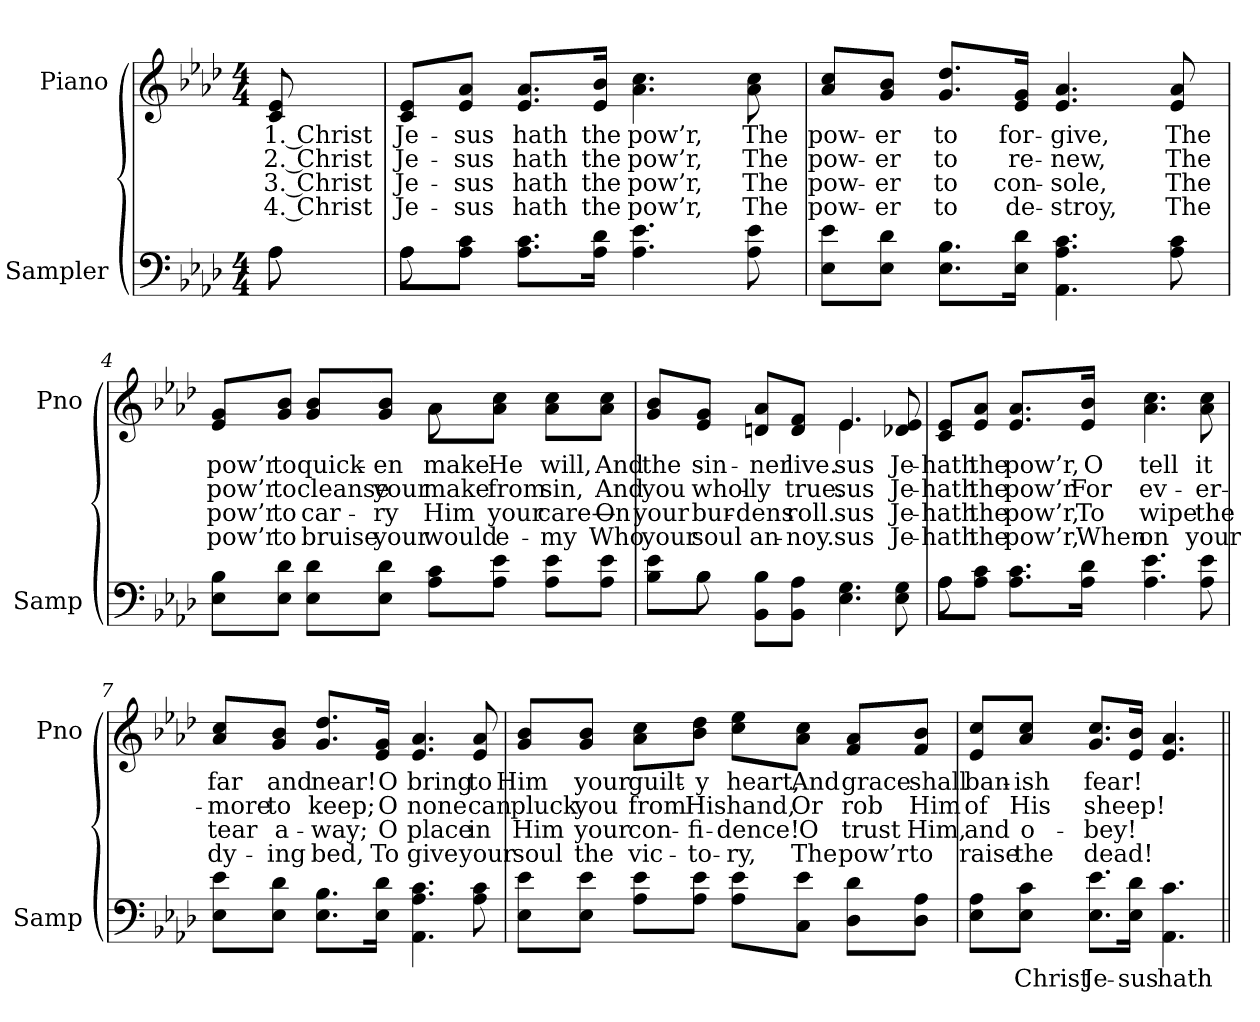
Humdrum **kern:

**kern	**text	**kern	**text	**text	**text	**text
*part2	*part2	*part1	*part1	*part1	*part1	*part1
*staff2	*staff2	*staff1	*staff1	*staff1	*staff1	*staff1
*I"Sampler	*	*I"Piano	*	*	*	*
*I'Samp	*	*I'Pno	*	*	*	*
*clefF4	*	*clefG2	*	*	*	*
*k[b-e-a-d-]	*	*k[b-e-a-d-]	*	*	*	*
*A-:	*	*A-:	*	*	*	*
*M4/4	*	*M4/4	*	*	*	*
=1	=1	=1	=1	=1	=1	=1
*^	*	*	*	*	*	*
8A-\	8A-	.	8c 8e-	1. Christ	2. Christ	3. Christ	4. Christ
=2	=2	=2	=2	=2	=2	=2	=2
8A-\L	8A-	.	8c/ 8e-/L	Je-	Je-	Je-	Je-
8A-\ 8c\J	2..ryy	.	8e-/ 8a-/J	-sus	-sus	-sus	-sus
8.A-\ 8.c\L	.	.	8.e-/ 8.a-/L	hath	hath	hath	hath
16A-\ 16d-\Jk	.	.	16e-/ 16b-/Jk	the	the	the	the
4.A- 4.e-	.	.	4.a- 4.cc	pow’r,	pow’r,	pow’r,	pow’r,
8A- 8e-	.	.	8a- 8cc	The	The	The	The
*v	*v	*	*	*	*	*	*
=3	=3	=3	=3	=3	=3	=3
8E-\ 8e-\L	.	8a-/ 8cc/L	pow-	pow-	pow-	pow-
8E-\ 8d-\J	.	8g/ 8b-/J	-er	-er	-er	-er
8.E-\ 8.B-\L	.	8.g/ 8.dd-/L	to	to	to	to
16E-\ 16d-\Jk	.	16e-/ 16g/Jk	for-	re-	con-	de-
4.AA- 4.A- 4.c	.	4.e- 4.a-	-give,	-new,	-sole,	-stroy,
8A- 8c	.	8e- 8a-	The	The	The	The
=4	=4	=4	=4	=4	=4	=4
*	*	*^	*	*	*	*
8E-\ 8B-\L	.	8e-/ 8g/L	2ryy	pow’r	pow’r	pow’r	pow’r
8E-\ 8d-\J	.	8g/ 8b-/J	.	to	to	to	to
8E-\ 8d-\L	.	8g/ 8b-/L	.	quick-	cleanse	car-	bruise
8E-\ 8d-\J	.	8g/ 8b-/J	.	-en	your	-ry	your
8A-\ 8c\L	.	8a-\L	8a-	make	make	Him	would
8A-\ 8e-\J	.	8a-\ 8cc\J	4.ryy	He	from	your	-e-
8A-\ 8e-\L	.	8a-\ 8cc\L	.	will,	sin,	care—	-my
8A-\ 8e-\J	.	8a-\ 8cc\J	.	And	And	On	Who
=5	=5	=5	=5	=5	=5	=5	=5
*^	*	*	*	*	*	*	*
8B-\ 8e-\L	8ryy	.	8g/ 8b-/L	2ryy	the	you	your	your
8B-\J	8B-	.	8e-/ 8g/J	.	sin-	whol-	bur-	soul
8BB-\ 8B-\L	2.ryy	.	8dn/ 8a-/L	.	-ner	-ly	-dens	an-
8BB-\ 8A-\J	.	.	8d/ 8f/J	.	live.	true.	roll.	-noy.
4.E- 4.G	.	.	4.e-/	4.e-	-sus	-sus	-sus	-sus
8E- 8G	.	.	8d-X 8e-	8ryy	Je-	Je-	Je-	Je-
*	*	*	*v	*v	*	*	*	*
=6	=6	=6	=6	=6	=6	=6	=6
8A-\L	8A-	.	8c/ 8e-/L	hath	hath	hath	hath
8A-\ 8c\J	2..ryy	.	8e-/ 8a-/J	the	the	the	the
8.A-\ 8.c\L	.	.	8.e-/ 8.a-/L	pow’r,	pow’r	pow’r,	pow’r,
16A-\ 16d-\Jk	.	.	16e-/ 16b-/Jk	O	For	To	When
4.A- 4.e-	.	.	4.a- 4.cc	tell	ev-	wipe	on
8A- 8e-	.	.	8a- 8cc	it	-er-	the	your
*v	*v	*	*	*	*	*	*
=7	=7	=7	=7	=7	=7	=7
8E-\ 8e-\L	.	8a-/ 8cc/L	far	-more	tear	dy-
8E-\ 8d-\J	.	8g/ 8b-/J	and	to	a-	-ing
8.E-\ 8.B-\L	.	8.g/ 8.dd-/L	near!	keep;	-way;	bed,
16E-\ 16d-\Jk	.	16e-/ 16g/Jk	O	O	O	To
4.AA- 4.A- 4.c	.	4.e- 4.a-	bring	none	place	give
8A- 8c	.	8e- 8a-	to	can	in	your
=8	=8	=8	=8	=8	=8	=8
8E-\ 8e-\L	.	8g/ 8b-/L	Him	pluck	Him	soul
8E-\ 8e-\J	.	8g/ 8b-/J	your	you	your	the
8A-\ 8e-\L	.	8a-\ 8cc\L	guilt-	from	con-	vic-
8A-\ 8e-\J	.	8b-\ 8dd-\J	-y	His	-fi-	-to-
8A-\ 8e-\L	.	8cc\ 8ee-\L	heart,	hand,	-dence!	-ry,
8C\ 8e-\J	.	8a-\ 8cc\J	And	Or	O	The
8D-\ 8d-\L	.	8f/ 8a-/L	grace	rob	trust	pow’r
8D-\ 8A-\J	.	8f/ 8b-/J	shall	Him	Him,	to
=9	=9	=9	=9	=9	=9	=9
8E-\ 8A-\L	.	8e-/ 8cc/L	ban-	of	and	raise
8E-\ 8c\J	Christ	8a-/ 8cc/J	-ish	His	o-	the
8.E-\ 8.e-\L	Je-	8.g/ 8.cc/L	fear!	sheep!	-bey!	dead!
16E-\ 16d-\Jk	-sus	16e-/ 16b-/Jk	.	.	.	.
4.AA- 4.c	hath	4.e- 4.a-	.	.	.	.
=||	=||	=||	=||	=||	=||	=||
*-	*-	*-	*-	*-	*-	*-
